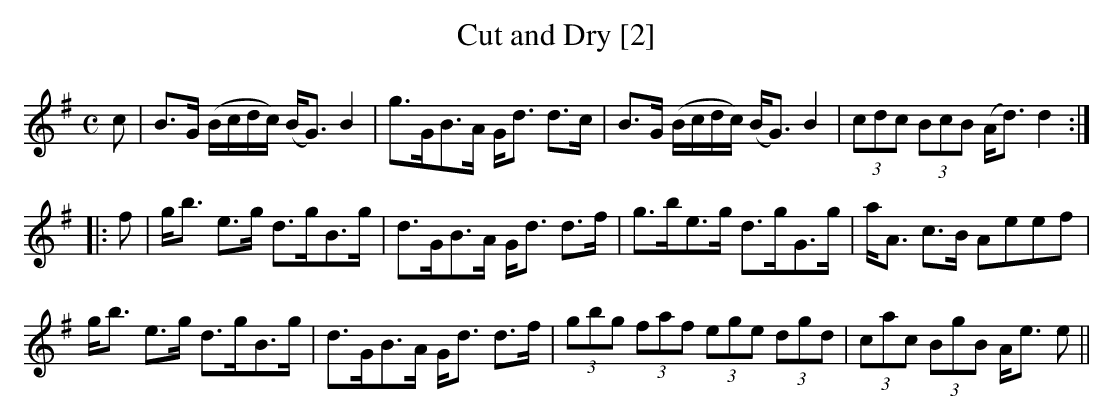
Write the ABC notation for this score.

X:1
T:Cut and Dry [2]
M:C
L:1/16
K:G
c2|B3G (Bcdc) (BG3) B4|g3GB3A Gd3 d3c|B3G (Bcdc) (BG3) B4|(3c2d2c2 (3B2c2B2 (Ad3) d4:|
|:f2|gb3 e3g d3gB3g|d3GB3A Gd3 d3f|g3be3g d3gG3g|aA3 c3B A2e2e2f2|
gb3 e3g d3gB3g|d3GB3A Gd3 d3f|(3g2b2g2 (3f2a2f2 (3e2g2e2 (3d2g2d2|(3c2a2c2 (3B2g2B2 Ae3 e2||
